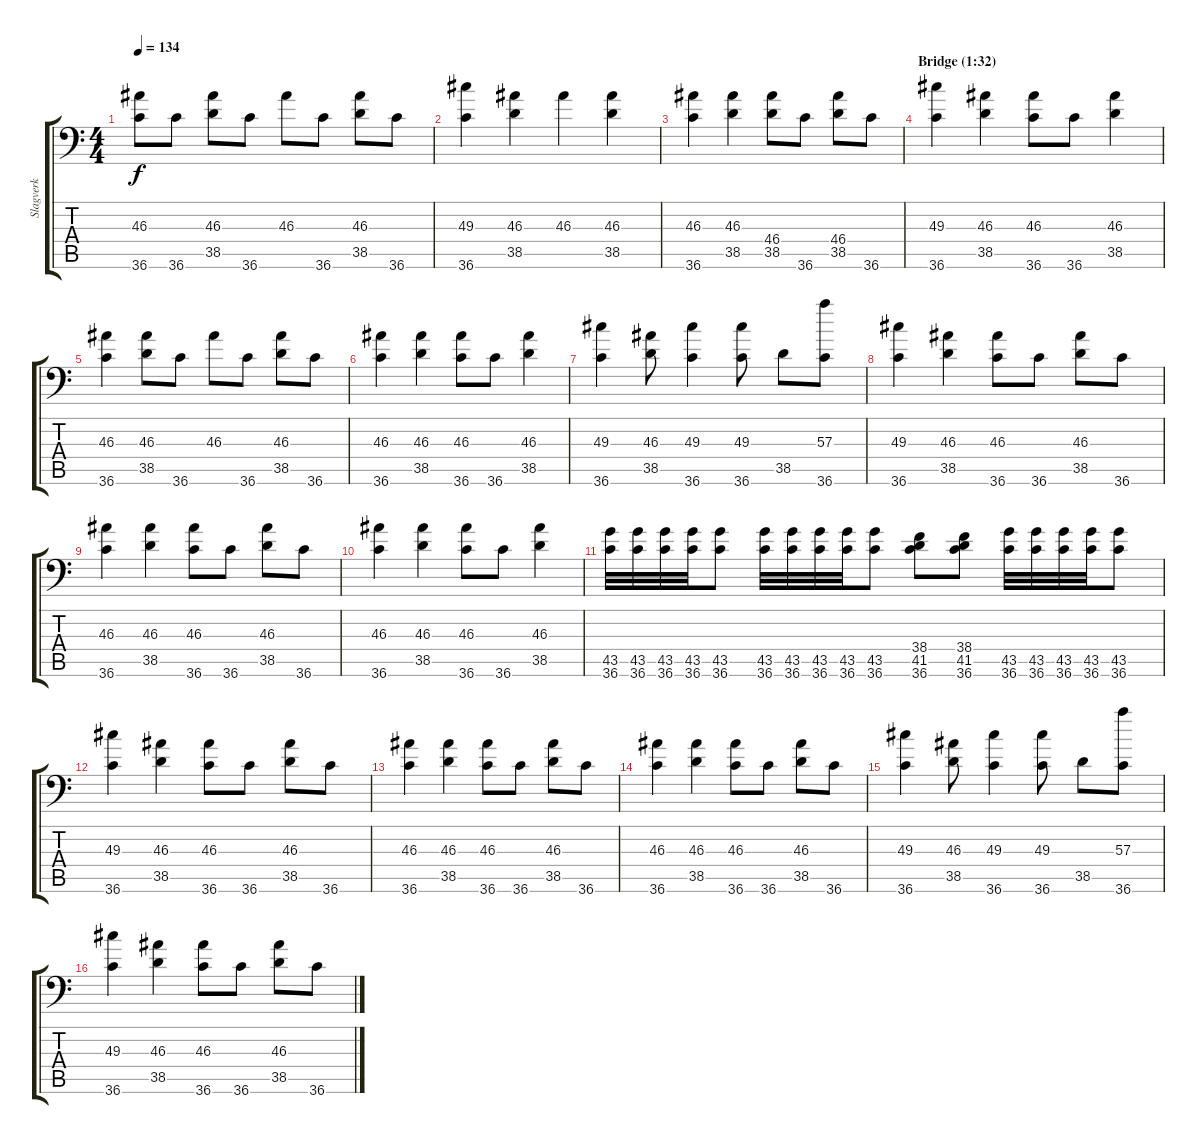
\track ("Slagverk" "Slagverk") {instrument acousticgrandpiano}
\staff {score tabs}
\tuning (C-1 C-1 C-1 C-1 C-1 C-1) {hide}
\ts (4 4)
\tempo 134
\clef f4
\ks c
(46.3 36.6).8{dy f} 36.6.8 (46.3 38.5).8 36.6.8 46.3.8 36.6.8 (46.3 38.5).8 36.6.8 |
(49.3 36.6).4 (46.3 38.5).4 46.3.4 (46.3 38.5).4 |
(46.3 36.6).4 (46.3 38.5).4 (46.4 38.5).8 36.6.8 (46.4 38.5).8 36.6.8 |
\section ("" "Bridge (1:32)")
(49.3 36.6).4 (46.3 38.5).4 (46.3 36.6).8 36.6.8 (46.3 38.5).4 |
(46.3 36.6).4 (46.3 38.5).8 36.6.8 46.3.8 36.6.8 (46.3 38.5).8 36.6.8 |
(46.3 36.6).4 (46.3 38.5).4 (46.3 36.6).8 36.6.8 (46.3 38.5).4 |
(49.3 36.6).4 (46.3 38.5).8 (49.3 36.6).4 (49.3 36.6).8 38.5.8 (57.3 36.6).8 |
(49.3 36.6).4 (46.3 38.5).4 (46.3 36.6).8 36.6.8 (46.3 38.5).8 36.6.8 |
(46.3 36.6).4 (46.3 38.5).4 (46.3 36.6).8 36.6.8 (46.3 38.5).8 36.6.8 |
(46.3 36.6).4 (46.3 38.5).4 (46.3 36.6).8 36.6.8 (46.3 38.5).4 |
(43.5 36.6).32 (43.5 36.6).32 (43.5 36.6).32 (43.5 36.6).32 (43.5 36.6).8 (43.5 36.6).32 (43.5 36.6).32 (43.5 36.6).32 (43.5 36.6).32 (43.5 36.6).8 (38.4 41.5 36.6).8 (38.4 41.5 36.6).8 (43.5 36.6).32 (43.5 36.6).32 (43.5 36.6).32 (43.5 36.6).32 (43.5 36.6).8 |
(49.3 36.6).4 (46.3 38.5).4 (46.3 36.6).8 36.6.8 (46.3 38.5).8 36.6.8 |
(46.3 36.6).4 (46.3 38.5).4 (46.3 36.6).8 36.6.8 (46.3 38.5).8 36.6.8 |
(46.3 36.6).4 (46.3 38.5).4 (46.3 36.6).8 36.6.8 (46.3 38.5).8 36.6.8 |
(49.3 36.6).4 (46.3 38.5).8 (49.3 36.6).4 (49.3 36.6).8 38.5.8 (57.3 36.6).8 |
(49.3 36.6).4 (46.3 38.5).4 (46.3 36.6).8 36.6.8 (46.3 38.5).8 36.6.8
